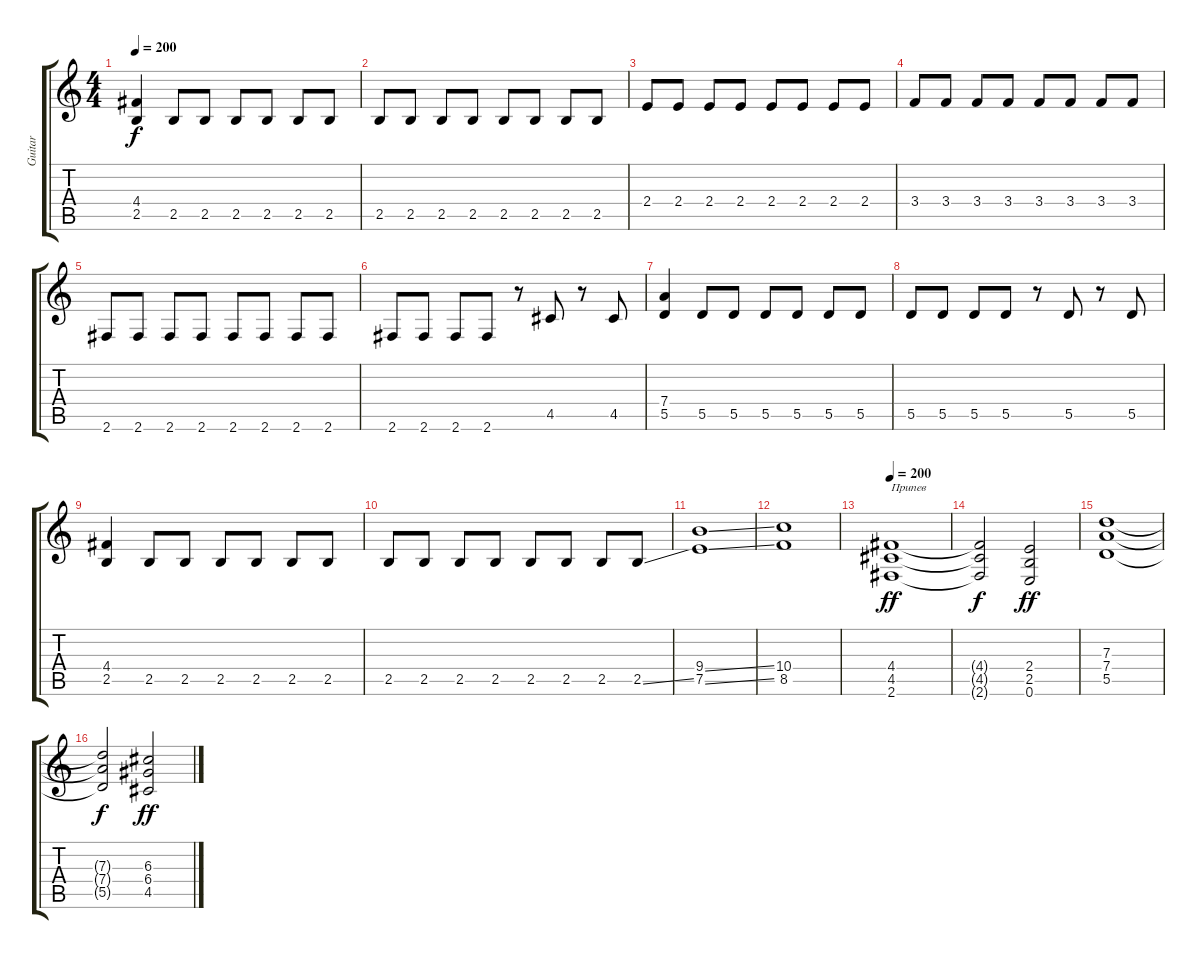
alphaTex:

\track ("Guitar" "Guitar") {instrument overdrivenguitar}
\staff {score tabs}
\tuning (E4 B3 G3 D3 A2 E2) {hide}
\ts (4 4)
\tempo 200
\clef g2
\ks c
(4.4 2.5).4{dy f} 2.5.8 2.5.8 2.5.8 2.5.8 2.5.8 2.5.8 |
2.5.8 2.5.8 2.5.8 2.5.8 2.5.8 2.5.8 2.5.8 2.5.8{volume 4} |
2.4.8{volume 11} 2.4.8 2.4.8 2.4.8 2.4.8 2.4.8 2.4.8 2.4.8 |
3.4.8 3.4.8 3.4.8 3.4.8 3.4.8 3.4.8 3.4.8 3.4.8 |
2.6.8{volume 11} 2.6.8 2.6.8 2.6.8 2.6.8 2.6.8 2.6.8 2.6.8 |
2.6.8 2.6.8 2.6.8 2.6.8 r.8 4.5.8 r.8 4.5.8 |
(7.4 5.5).4 5.5.8 5.5.8 5.5.8 5.5.8 5.5.8 5.5.8 |
5.5.8 5.5.8 5.5.8 5.5.8 r.8 5.5.8 r.8 5.5.8 |
(4.4 2.5).4 2.5.8 2.5.8 2.5.8 2.5.8 2.5.8 2.5.8 |
2.5.8 2.5.8 2.5.8 2.5.8 2.5.8 2.5.8 2.5.8 2.5{ss}.8 |
(9.4{ss} 7.5{ss}).1 |
(10.4 8.5).1 |
\tempo 200
(4.4 4.5 2.6).1{txt "Припев" dy ff volume 11 instrument overdrivenguitar} |
(4.4{t} 4.5{t} 2.6{t}).2{dy f} (2.4 2.5 0.6).2{dy ff} |
(7.3 7.4 5.5).1 |
(7.3{t} 7.4{t} 5.5{t}).2{dy f} (6.3 6.4 4.5).2{dy ff}
